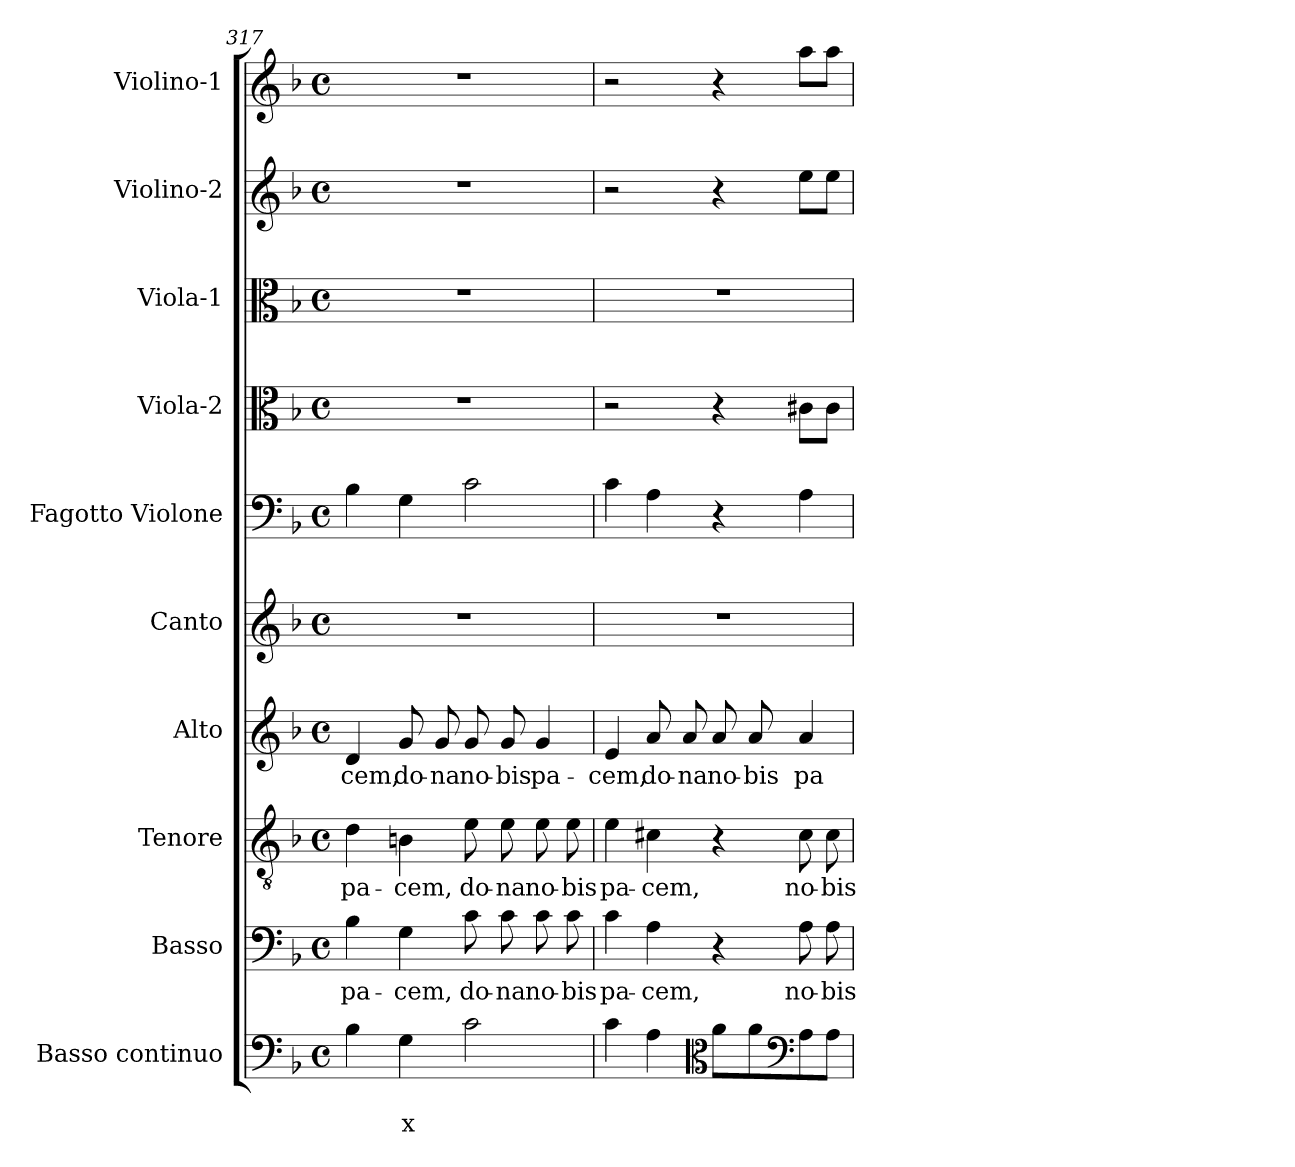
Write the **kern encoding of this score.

**kern	**text	**text	**kern	**text	**kern	**text	**kern	**text	**kern	**kern	**kern	**kern	**kern	**kern
*part10	*part10	*part10	*part9	*part9	*part8	*part8	*part7	*part7	*part6	*part5	*part4	*part3	*part2	*part1
*staff10	*staff10	*staff10	*staff9	*staff9	*staff8	*staff8	*staff7	*staff7	*staff6	*staff5	*staff4	*staff3	*staff2	*staff1
*I"Basso continuo	*	*	*I"Basso	*	*I"Tenore	*	*I"Alto	*	*I"Canto	*I"Fagotto Violone	*I"Viola-2	*I"Viola-1	*I"Violino-2	*I"Violino-1
*clefF4	*	*	*clefF4	*	*clefGv2	*	*clefG2	*	*clefG2	*clefF4	*clefC3	*clefC3	*clefG2	*clefG2
*k[b-]	*	*	*k[b-]	*	*k[b-]	*	*k[b-]	*	*k[b-]	*k[b-]	*k[b-]	*k[b-]	*k[b-]	*k[b-]
*F:	*	*	*F:	*	*F:	*	*F:	*	*F:	*F:	*F:	*F:	*F:	*F:
*M4/4	*	*	*M4/4	*	*M4/4	*	*M4/4	*	*M4/4	*M4/4	*M4/4	*M4/4	*M4/4	*M4/4
*met(c)	*	*	*met(c)	*	*met(c)	*	*met(c)	*	*met(c)	*met(c)	*met(c)	*met(c)	*met(c)	*met(c)
=317	=317	=317	=317	=317	=317	=317	=317	=317	=317	=317	=317	=317	=317	=317
!	!	!	!	!LO:LY:b	!	!	!	!	!	!	!	!	!	!
!	!	!	!	!	!	!LO:LY:b	!	!	!	!	!	!	!	!
!	!	!	!	!	!	!	!	!LO:LY:b	!	!	!	!	!	!
4B-\	.	.	4B-\	pa-	4d\	pa-	4d/	-cem,	1r	4B-\	1r	1r	1r	1r
!	!	!LO:LY:b	!	!	!	!	!	!	!	!	!	!	!	!
!	!	!	!	!LO:LY:b	!	!	!	!	!	!	!	!	!	!
!	!	!	!	!	!	!LO:LY:b	!	!	!	!	!	!	!	!
!	!	!	!	!	!	!	!	!LO:LY:b	!	!	!	!	!	!
4G\	.	x	4G\	-cem,	4Bn\	-cem,	8g/	do-	.	4G\	.	.	.	.
!	!	!	!	!	!	!	!	!LO:LY:b	!	!	!	!	!	!
.	.	.	.	.	.	.	8g/	-na	.	.	.	.	.	.
!	!	!	!	!LO:LY:b	!	!	!	!	!	!	!	!	!	!
!	!	!	!	!	!	!LO:LY:b	!	!	!	!	!	!	!	!
!	!	!	!	!	!	!	!	!LO:LY:b	!	!	!	!	!	!
2c\	.	.	8c\	do-	8e\	do-	8g/	no-	.	2c\	.	.	.	.
!	!	!	!	!LO:LY:b	!	!	!	!	!	!	!	!	!	!
!	!	!	!	!	!	!LO:LY:b	!	!	!	!	!	!	!	!
!	!	!	!	!	!	!	!	!LO:LY:b	!	!	!	!	!	!
.	.	.	8c\	-na	8e\	-na	8g/	-bis	.	.	.	.	.	.
!	!	!	!	!LO:LY:b	!	!	!	!	!	!	!	!	!	!
!	!	!	!	!	!	!LO:LY:b	!	!	!	!	!	!	!	!
!	!	!	!	!	!	!	!	!LO:LY:b	!	!	!	!	!	!
.	.	.	8c\	no-	8e\	no-	4g/	pa-	.	.	.	.	.	.
!	!	!	!	!LO:LY:b	!	!	!	!	!	!	!	!	!	!
!	!	!	!	!	!	!LO:LY:b	!	!	!	!	!	!	!	!
.	.	.	8c\	-bis	8e\	-bis	.	.	.	.	.	.	.	.
=318	=318	=318	=318	=318	=318	=318	=318	=318	=318	=318	=318	=318	=318	=318
!	!	!	!	!LO:LY:b	!	!	!	!	!	!	!	!	!	!
!	!	!	!	!	!	!LO:LY:b	!	!	!	!	!	!	!	!
!	!	!	!	!	!	!	!	!LO:LY:b	!	!	!	!	!	!
4c\	.	.	4c\	pa-	4e\	pa-	4e/	-cem,	1r	4c\	2r	1r	2r	2r
!	!	!	!	!LO:LY:b	!	!	!	!	!	!	!	!	!	!
!	!	!	!	!	!	!LO:LY:b	!	!	!	!	!	!	!	!
!	!	!	!	!	!	!	!	!LO:LY:b	!	!	!	!	!	!
4A\	.	.	4A\	-cem,	4c#X\	-cem,	8a/	do-	.	4A\	.	.	.	.
!	!	!	!	!	!	!	!	!LO:LY:b	!	!	!	!	!	!
.	.	.	.	.	.	.	8a/	-na	.	.	.	.	.	.
*clefC3	*	*	*	*	*	*	*	*	*	*	*	*	*	*
!	!	!	!	!	!	!	!	!LO:LY:b	!	!	!	!	!	!
8a\L	.	.	4r	.	4r	.	8a/	no-	.	4r	4r	.	4r	4r
!	!	!	!	!	!	!	!	!LO:LY:b	!	!	!	!	!	!
8a\	.	.	.	.	.	.	8a/	-bis	.	.	.	.	.	.
*clefF4	*	*	*	*	*	*	*	*	*	*	*	*	*	*
!	!	!	!	!LO:LY:b	!	!	!	!	!	!	!	!	!	!
!	!	!	!	!	!	!LO:LY:b	!	!	!	!	!	!	!	!
!	!	!	!	!	!	!	!	!LO:LY:b	!	!	!	!	!	!
8A\	.	.	8A\	no-	8c#\	no-	4a/	pa-	.	4A\	8c#X\L	.	8ee\L	8aa\L
!	!	!	!	!LO:LY:b	!	!	!	!	!	!	!	!	!	!
!	!	!	!	!	!	!LO:LY:b	!	!	!	!	!	!	!	!
8A\J	.	.	8A\	-bis	8c#\	-bis	.	.	.	.	8c#\J	.	8ee\J	8aa\J
=	=	=	=	=	=	=	=	=	=	=	=	=	=	=
*-	*-	*-	*-	*-	*-	*-	*-	*-	*-	*-	*-	*-	*-	*-
